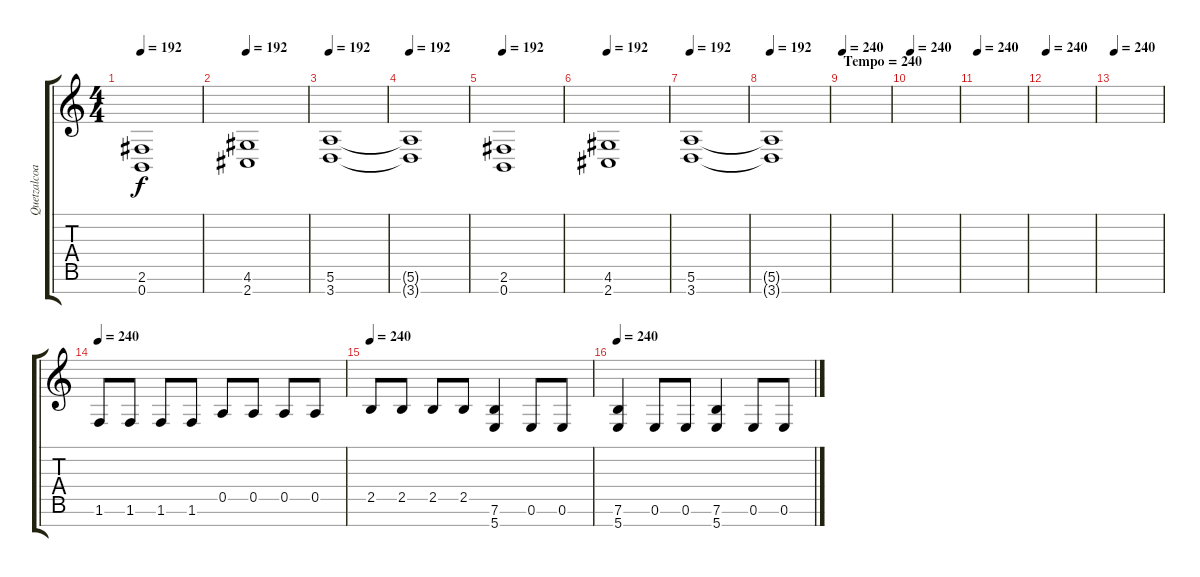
\track ("Quetzalcoatl" "Quetzalcoa") {instrument overdrivenguitar}
\staff {score tabs}
\tuning (E4 B3 G3 D3 A2 E2 B1) {hide}
\ts (4 4)
\tempo 192
\clef g2
\ks c
(2.6 0.7).1{dy f} |
\tempo 192
(4.6 2.7).1 |
\tempo 192
(5.6 3.7).1 |
\tempo 192
(5.6{t} 3.7{t}).1 |
\tempo 192
(2.6 0.7).1 |
\tempo 192
(4.6 2.7).1 |
\tempo 192
(5.6 3.7).1 |
\tempo 192
(5.6{t} 3.7{t}).1 |
\section ("" "Tempo = 240")
\tempo 240
|
\tempo 240
|
\tempo 240
|
\tempo 240
|
\tempo 240
|
\tempo 240
1.6.8 1.6.8 1.6.8 1.6.8 0.5.8 0.5.8 0.5.8 0.5.8 |
\tempo 240
2.5.8 2.5.8 2.5.8 2.5.8 (7.6 5.7).4 0.6.8 0.6.8 |
\tempo 240
(7.6 5.7).4 0.6.8 0.6.8 (7.6 5.7).4 0.6.8 0.6.8
